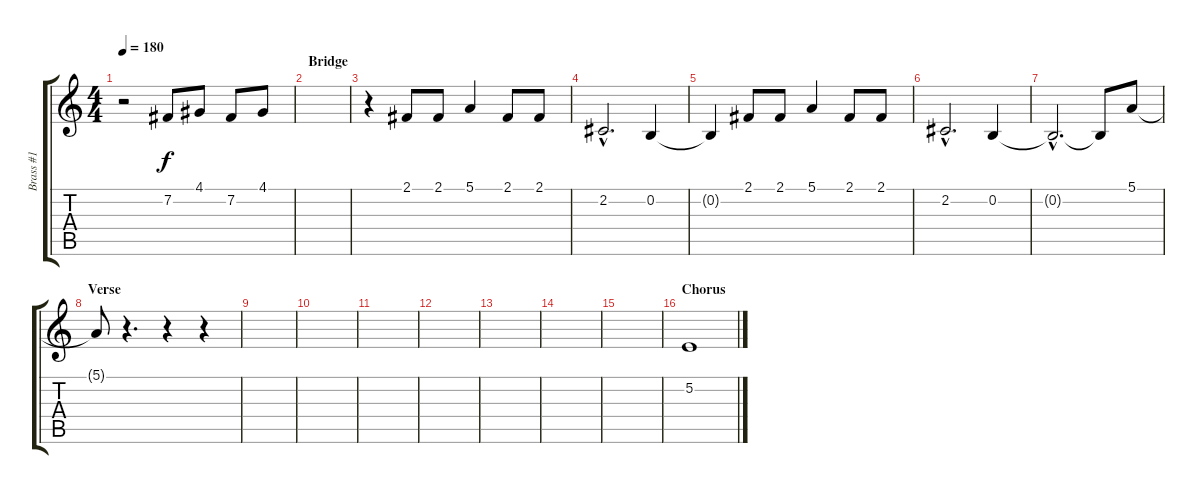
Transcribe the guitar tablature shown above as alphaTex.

\track ("Brass #1" "Brass #1") {instrument trumpet}
\staff {score tabs}
\tuning (E4 B3 G3 D3 A2 E2) {hide}
\ts (4 4)
\tempo 180
\clef g2
\ks c
r.2{dy f} 7.2.8 4.1.8 7.2.8 4.1.8 |
\section ("" "Bridge")
|
r.4 2.1.8 2.1.8 5.1.4 2.1.8 2.1.8 |
2.2{hac}.2{d} 0.2.4 |
0.2{t}.4 2.1.8 2.1.8 5.1.4 2.1.8 2.1.8 |
2.2{hac}.2{d} 0.2.4 |
0.2{hac t}.2{d} 0.2{t}.8 5.1.8 |
\section ("" "Verse")
5.1{t}.8 r.4{d} r.4 r.4 |
|
|
|
|
|
|
|
\section ("" "Chorus")
5.2.1
